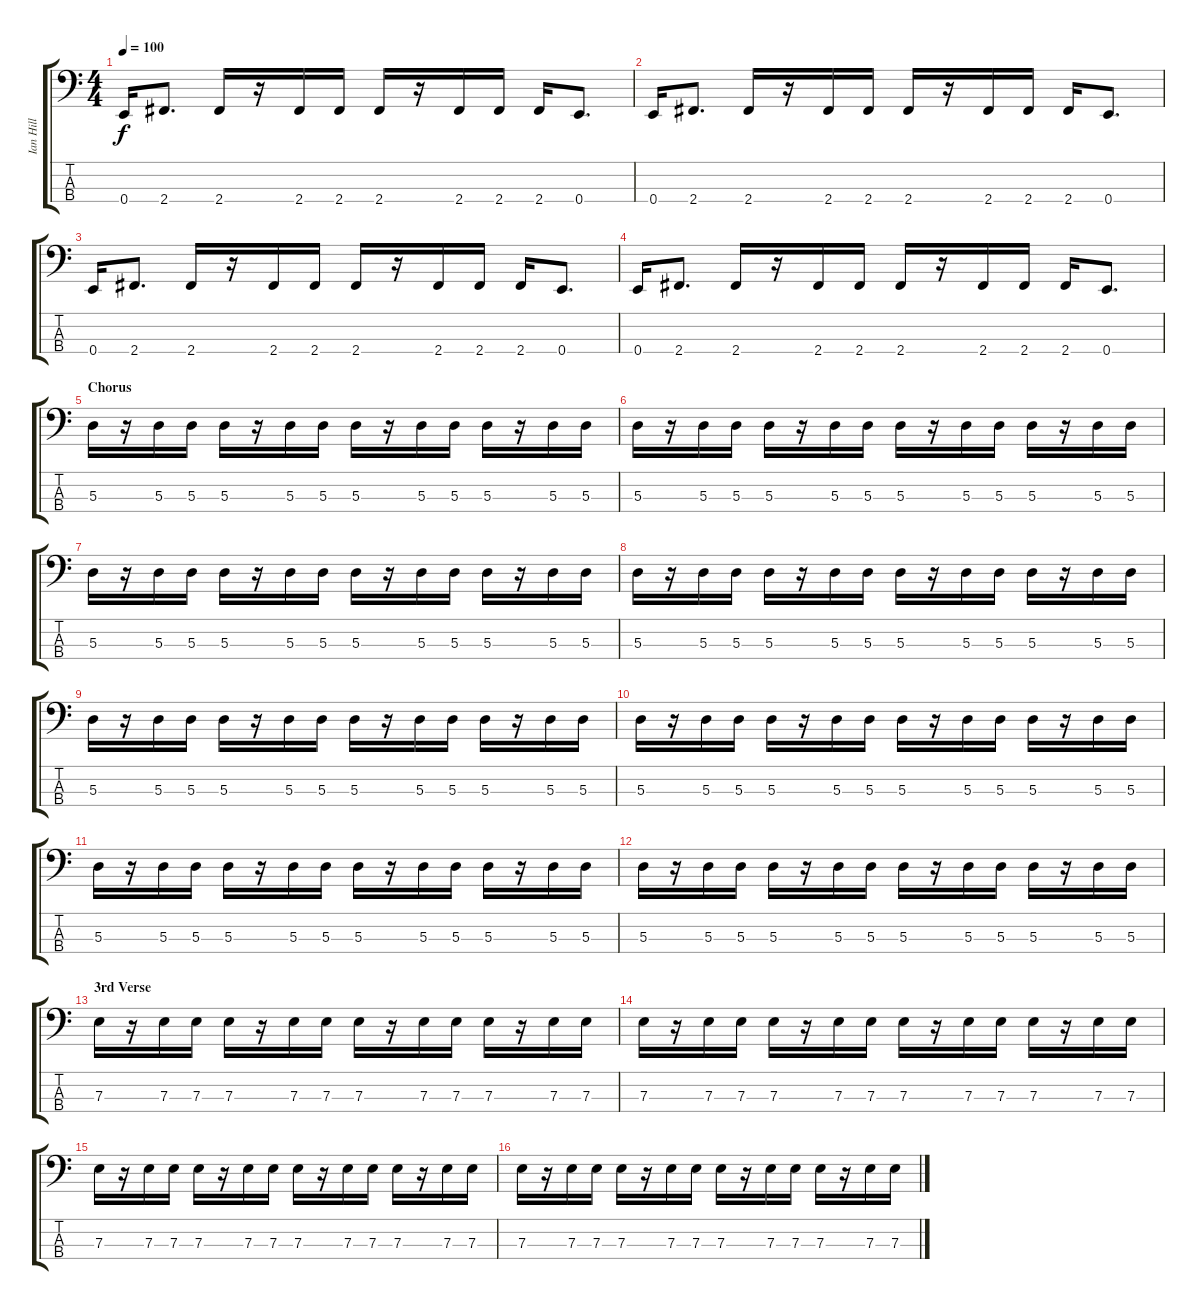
\track ("Ian Hill" "Ian Hill") {instrument electricbasspick}
\staff {score tabs}
\tuning (G2 D2 A1 E1) {hide}
\ts (4 4)
\tempo 100
\clef f4
\ks c
0.4.16{dy f} 2.4.8{d} 2.4.16 r.16 2.4.16 2.4.16 2.4.16 r.16 2.4.16 2.4.16 2.4.16 0.4.8{d} |
0.4.16 2.4.8{d} 2.4.16 r.16 2.4.16 2.4.16 2.4.16 r.16 2.4.16 2.4.16 2.4.16 0.4.8{d} |
0.4.16 2.4.8{d} 2.4.16 r.16 2.4.16 2.4.16 2.4.16 r.16 2.4.16 2.4.16 2.4.16 0.4.8{d} |
0.4.16 2.4.8{d} 2.4.16 r.16 2.4.16 2.4.16 2.4.16 r.16 2.4.16 2.4.16 2.4.16 0.4.8{d} |
\section ("" "Chorus")
5.3.16 r.16 5.3.16 5.3.16 5.3.16 r.16 5.3.16 5.3.16 5.3.16 r.16 5.3.16 5.3.16 5.3.16 r.16 5.3.16 5.3.16 |
5.3.16 r.16 5.3.16 5.3.16 5.3.16 r.16 5.3.16 5.3.16 5.3.16 r.16 5.3.16 5.3.16 5.3.16 r.16 5.3.16 5.3.16 |
5.3.16 r.16 5.3.16 5.3.16 5.3.16 r.16 5.3.16 5.3.16 5.3.16 r.16 5.3.16 5.3.16 5.3.16 r.16 5.3.16 5.3.16 |
5.3.16 r.16 5.3.16 5.3.16 5.3.16 r.16 5.3.16 5.3.16 5.3.16 r.16 5.3.16 5.3.16 5.3.16 r.16 5.3.16 5.3.16 |
5.3.16 r.16 5.3.16 5.3.16 5.3.16 r.16 5.3.16 5.3.16 5.3.16 r.16 5.3.16 5.3.16 5.3.16 r.16 5.3.16 5.3.16 |
5.3.16 r.16 5.3.16 5.3.16 5.3.16 r.16 5.3.16 5.3.16 5.3.16 r.16 5.3.16 5.3.16 5.3.16 r.16 5.3.16 5.3.16 |
5.3.16 r.16 5.3.16 5.3.16 5.3.16 r.16 5.3.16 5.3.16 5.3.16 r.16 5.3.16 5.3.16 5.3.16 r.16 5.3.16 5.3.16 |
5.3.16 r.16 5.3.16 5.3.16 5.3.16 r.16 5.3.16 5.3.16 5.3.16 r.16 5.3.16 5.3.16 5.3.16 r.16 5.3.16 5.3.16 |
\section ("" "3rd Verse")
7.3.16 r.16 7.3.16 7.3.16 7.3.16 r.16 7.3.16 7.3.16 7.3.16 r.16 7.3.16 7.3.16 7.3.16 r.16 7.3.16 7.3.16 |
7.3.16 r.16 7.3.16 7.3.16 7.3.16 r.16 7.3.16 7.3.16 7.3.16 r.16 7.3.16 7.3.16 7.3.16 r.16 7.3.16 7.3.16 |
7.3.16 r.16 7.3.16 7.3.16 7.3.16 r.16 7.3.16 7.3.16 7.3.16 r.16 7.3.16 7.3.16 7.3.16 r.16 7.3.16 7.3.16 |
7.3.16 r.16 7.3.16 7.3.16 7.3.16 r.16 7.3.16 7.3.16 7.3.16 r.16 7.3.16 7.3.16 7.3.16 r.16 7.3.16 7.3.16
